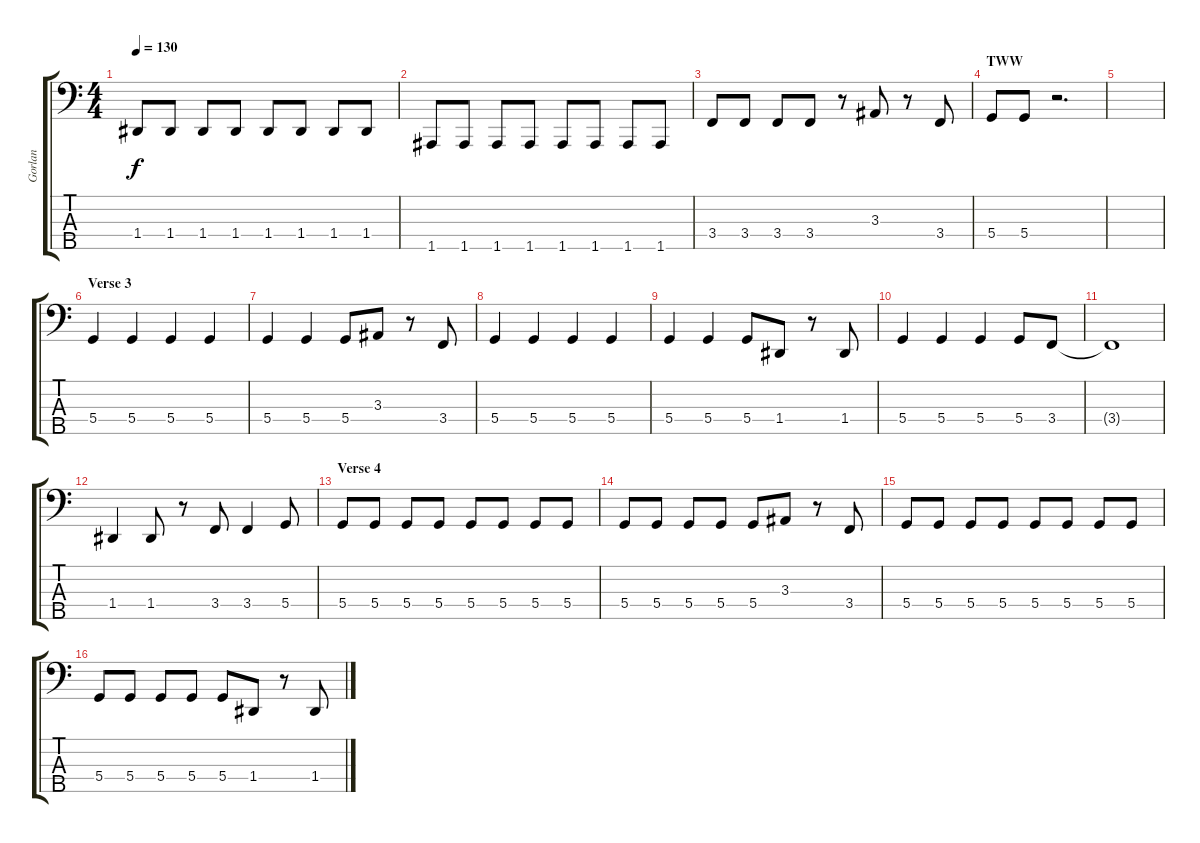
\track ("Gorlan" "Gorlan") {instrument electricbasspick}
\staff {score tabs}
\tuning (F2 C2 G1 D1 A0) {hide}
\ts (4 4)
\tempo 130
\clef f4
\ks c
1.4.8{dy f} 1.4.8 1.4.8 1.4.8 1.4.8 1.4.8 1.4.8 1.4.8 |
1.5.8 1.5.8 1.5.8 1.5.8 1.5.8 1.5.8 1.5.8 1.5.8 |
3.4.8 3.4.8 3.4.8 3.4.8 r.8 3.3.8 r.8 3.4.8 |
\section ("" "TWW")
5.4.8 5.4.8 r.2{d} |
|
\section ("" "Verse 3")
5.4.4 5.4.4 5.4.4 5.4.4 |
5.4.4 5.4.4 5.4.8 3.3.8 r.8 3.4.8 |
5.4.4 5.4.4 5.4.4 5.4.4 |
5.4.4 5.4.4 5.4.8 1.4.8 r.8 1.4.8 |
5.4.4 5.4.4 5.4.4 5.4.8 3.4.8 |
3.4{t}.1 |
1.4.4 1.4.8 r.8 3.4.8 3.4.4 5.4.8 |
\section ("" "Verse 4")
5.4.8 5.4.8 5.4.8 5.4.8 5.4.8 5.4.8 5.4.8 5.4.8 |
5.4.8 5.4.8 5.4.8 5.4.8 5.4.8 3.3.8 r.8 3.4.8 |
5.4.8 5.4.8 5.4.8 5.4.8 5.4.8 5.4.8 5.4.8 5.4.8 |
5.4.8 5.4.8 5.4.8 5.4.8 5.4.8 1.4.8 r.8 1.4.8
